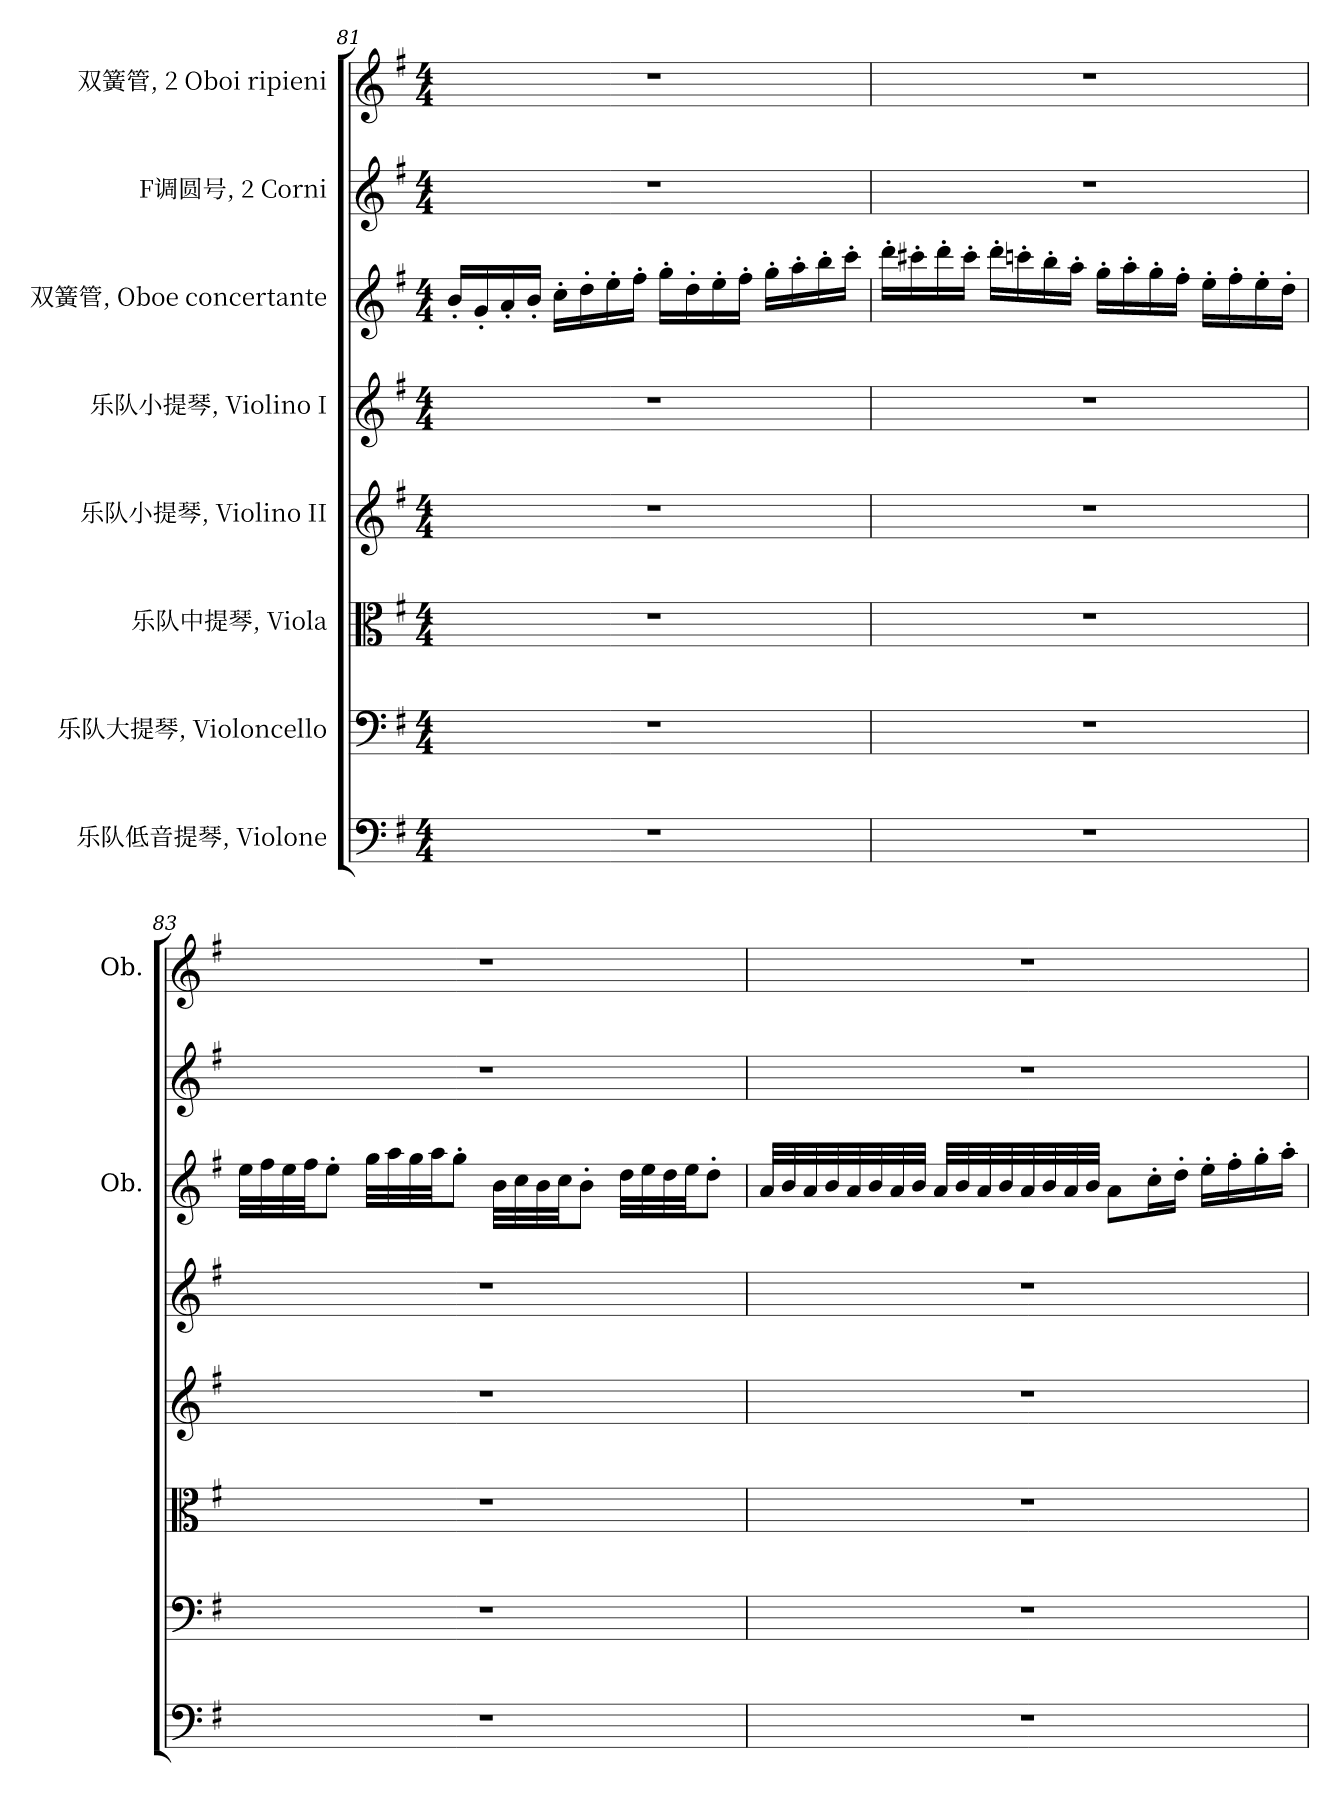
**kern	**kern	**kern	**kern	**kern	**kern	**kern	**kern
*part8	*part7	*part6	*part5	*part4	*part3	*part2	*part1
*staff8	*staff7	*staff6	*staff5	*staff4	*staff3	*staff2	*staff1
*I"乐队低音提琴, Violone	*I"乐队大提琴, Violoncello	*I"乐队中提琴, Viola	*I"乐队小提琴, Violino II	*I"乐队小提琴, Violino I	*I"双簧管, Oboe concertante	*I"F调圆号, 2 Corni	*I"双簧管, 2 Oboi ripieni
*	*	*	*	*	*I'Ob.	*	*I'Ob.
*clefF4	*clefF4	*clefC3	*clefG2	*clefG2	*clefG2	*clefG2	*clefG2
*ITrd7c12	*	*	*	*	*	*ITrd4c7	*
*k[f#]	*k[f#]	*k[f#]	*k[f#]	*k[f#]	*k[f#]	*k[]	*k[f#]
*M4/4	*M4/4	*M4/4	*M4/4	*M4/4	*M4/4	*M4/4	*M4/4
=81	=81	=81	=81	=81	=81	=81	=81
1r	1r	1r	1r	1r	16b'/LL	1r	1r
.	.	.	.	.	16g'/	.	.
.	.	.	.	.	16a'/	.	.
.	.	.	.	.	16b'/JJ	.	.
.	.	.	.	.	16cc'\LL	.	.
.	.	.	.	.	16dd'\	.	.
.	.	.	.	.	16ee'\	.	.
.	.	.	.	.	16ff#'\JJ	.	.
.	.	.	.	.	16gg'\LL	.	.
.	.	.	.	.	16dd'\	.	.
.	.	.	.	.	16ee'\	.	.
.	.	.	.	.	16ff#'\JJ	.	.
.	.	.	.	.	16gg'\LL	.	.
.	.	.	.	.	16aa'\	.	.
.	.	.	.	.	16bb'\	.	.
.	.	.	.	.	16ccc'\JJ	.	.
!!LO:PB:g=z
=82	=82	=82	=82	=82	=82	=82	=82
1r	1r	1r	1r	1r	16ddd'\LL	1r	1r
.	.	.	.	.	16ccc#X'\	.	.
.	.	.	.	.	16ddd'\	.	.
.	.	.	.	.	16ccc#'\JJ	.	.
.	.	.	.	.	16ddd'\LL	.	.
.	.	.	.	.	16cccn'\	.	.
.	.	.	.	.	16bb'\	.	.
.	.	.	.	.	16aa'\JJ	.	.
.	.	.	.	.	16gg'\LL	.	.
.	.	.	.	.	16aa'\	.	.
.	.	.	.	.	16gg'\	.	.
.	.	.	.	.	16ff#'\JJ	.	.
.	.	.	.	.	16ee'\LL	.	.
.	.	.	.	.	16ff#'\	.	.
.	.	.	.	.	16ee'\	.	.
.	.	.	.	.	16dd'\JJ	.	.
=83	=83	=83	=83	=83	=83	=83	=83
1r	1r	1r	1r	1r	32ee\LLL	1r	1r
.	.	.	.	.	32ff#\	.	.
.	.	.	.	.	32ee\	.	.
.	.	.	.	.	32ff#\JJ	.	.
.	.	.	.	.	8ee'\J	.	.
.	.	.	.	.	32gg\LLL	.	.
.	.	.	.	.	32aa\	.	.
.	.	.	.	.	32gg\	.	.
.	.	.	.	.	32aa\JJ	.	.
.	.	.	.	.	8gg'\J	.	.
.	.	.	.	.	32b\LLL	.	.
.	.	.	.	.	32cc\	.	.
.	.	.	.	.	32b\	.	.
.	.	.	.	.	32cc\JJ	.	.
.	.	.	.	.	8b'\J	.	.
.	.	.	.	.	32dd\LLL	.	.
.	.	.	.	.	32ee\	.	.
.	.	.	.	.	32dd\	.	.
.	.	.	.	.	32ee\JJ	.	.
.	.	.	.	.	8dd'\J	.	.
!!LO:PB:g=z
=84	=84	=84	=84	=84	=84	=84	=84
1r	1r	1r	1r	1r	32a/LLL	1r	1r
.	.	.	.	.	32b/	.	.
.	.	.	.	.	32a/	.	.
.	.	.	.	.	32b/	.	.
.	.	.	.	.	32a/	.	.
.	.	.	.	.	32b/	.	.
.	.	.	.	.	32a/	.	.
.	.	.	.	.	32b/JJJ	.	.
.	.	.	.	.	32a/LLL	.	.
.	.	.	.	.	32b/	.	.
.	.	.	.	.	32a/	.	.
.	.	.	.	.	32b/	.	.
.	.	.	.	.	32a/	.	.
.	.	.	.	.	32b/	.	.
.	.	.	.	.	32a/	.	.
.	.	.	.	.	32b/JJJ	.	.
.	.	.	.	.	8a\L	.	.
.	.	.	.	.	16cc'\L	.	.
.	.	.	.	.	16dd'\JJ	.	.
.	.	.	.	.	16ee'\LL	.	.
.	.	.	.	.	16ff#'\	.	.
.	.	.	.	.	16gg'\	.	.
.	.	.	.	.	16aa'\JJ	.	.
=	=	=	=	=	=	=	=
*-	*-	*-	*-	*-	*-	*-	*-
